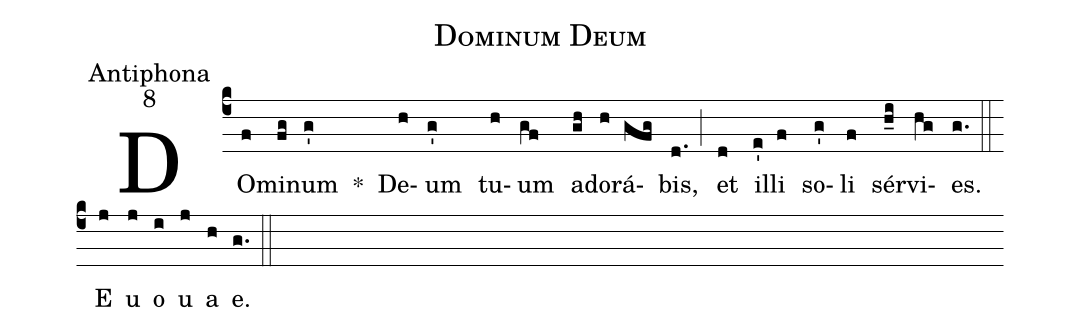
name:Dominum Deum;
office-part:Antiphona;
mode:8;
%%
(c4) DO(f)mi(fg)num(g') *() De(h)um(g') tu(h)um(gf) ad(gh)o(h)rá(gfg)bis,(d.) (;) et(d) il(e')li(f) so(g')li(f) sér(h_i)vi(hg)es.(g.) (::) <eu>E(j) u(j) o(i) u(j) a(h) e.</eu>(g.) (::)
